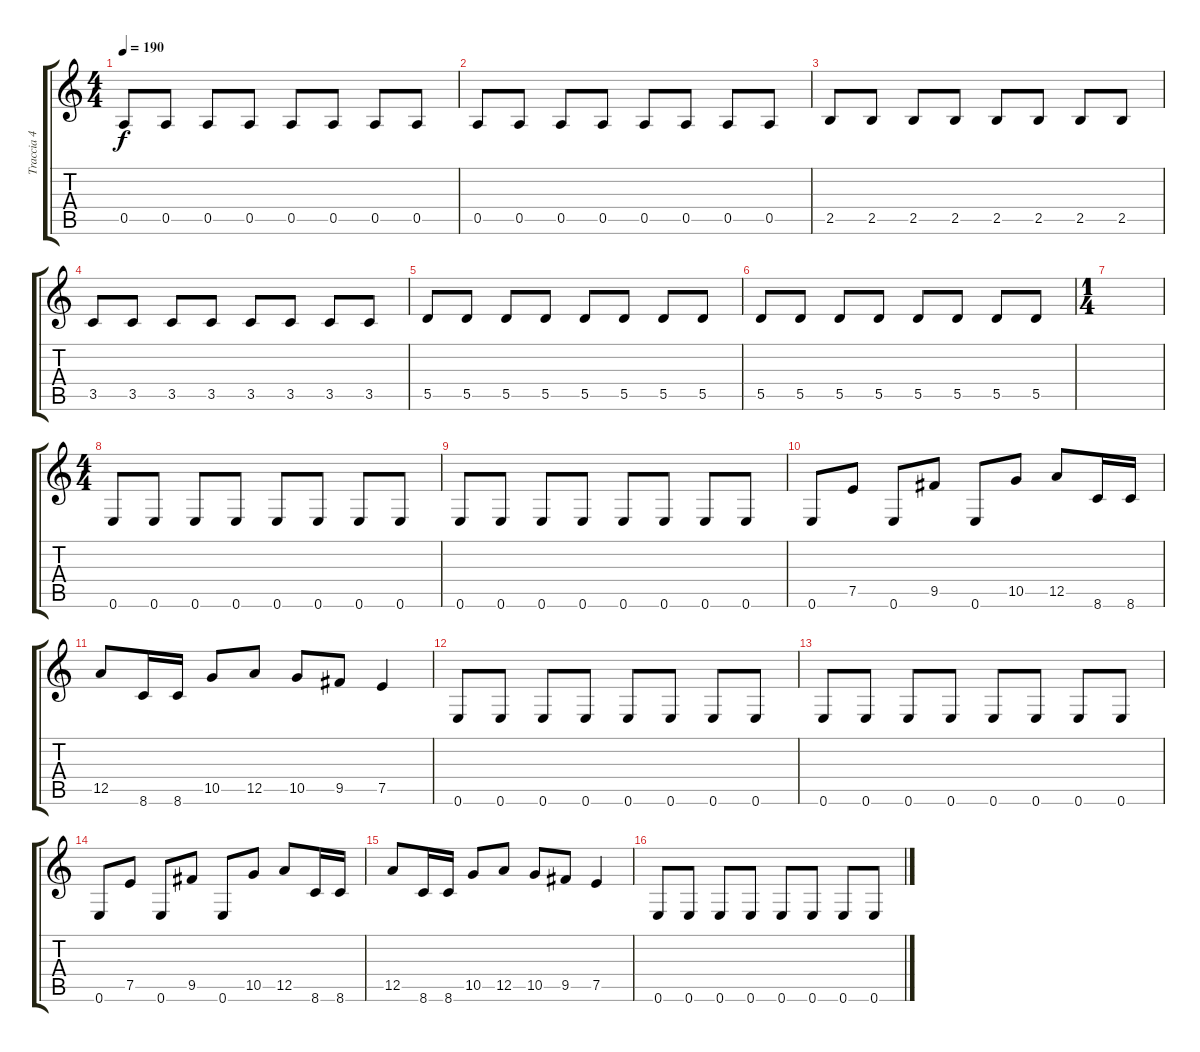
\track ("Traccia 4" "Traccia 4") {instrument electricbassfinger}
\staff {score tabs}
\tuning (E4 B3 G3 D3 A2 E2) {hide}
\ts (4 4)
\tempo 190
\clef g2
\ks c
0.5.8{dy f} 0.5.8 0.5.8 0.5.8 0.5.8 0.5.8 0.5.8 0.5.8 |
0.5.8 0.5.8 0.5.8 0.5.8 0.5.8 0.5.8 0.5.8 0.5.8 |
2.5.8 2.5.8 2.5.8 2.5.8 2.5.8 2.5.8 2.5.8 2.5.8 |
3.5.8 3.5.8 3.5.8 3.5.8 3.5.8 3.5.8 3.5.8 3.5.8 |
5.5.8 5.5.8 5.5.8 5.5.8 5.5.8 5.5.8 5.5.8 5.5.8 |
5.5.8 5.5.8 5.5.8 5.5.8 5.5.8 5.5.8 5.5.8 5.5.8 |
\ts (1 4)
|
\ts (4 4)
0.6.8 0.6.8 0.6.8 0.6.8 0.6.8 0.6.8 0.6.8 0.6.8 |
0.6.8 0.6.8 0.6.8 0.6.8 0.6.8 0.6.8 0.6.8 0.6.8 |
0.6.8 7.5.8 0.6.8 9.5.8 0.6.8 10.5.8 12.5.8 8.6.16 8.6.16 |
12.5.8 8.6.16 8.6.16 10.5.8 12.5.8 10.5.8 9.5.8 7.5.4 |
0.6.8 0.6.8 0.6.8 0.6.8 0.6.8 0.6.8 0.6.8 0.6.8 |
0.6.8 0.6.8 0.6.8 0.6.8 0.6.8 0.6.8 0.6.8 0.6.8 |
0.6.8 7.5.8 0.6.8 9.5.8 0.6.8 10.5.8 12.5.8 8.6.16 8.6.16 |
12.5.8 8.6.16 8.6.16 10.5.8 12.5.8 10.5.8 9.5.8 7.5.4 |
0.6.8 0.6.8 0.6.8 0.6.8 0.6.8 0.6.8 0.6.8 0.6.8
